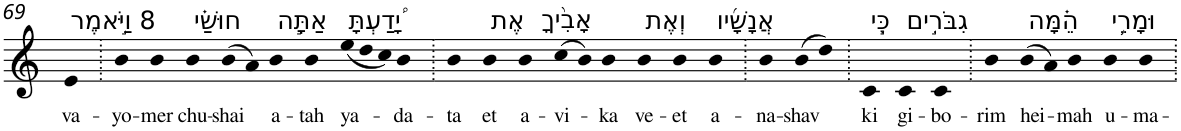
**kern	**text
*part1	*part1
*staff1	*staff1
*I"Piano	*
*I'Pno	*
!!LO:PB:g=z
*clefG2	*
*k[]	*
=69	=69
!LO:TX:a:t=8 וַיֹּ֣אמֶר	!
!	!LO:LY:b
4e	va-
=70.	=70.
!	!LO:LY:b
4b	-yo-
!	!LO:LY:b
4b	-mer
!LO:TX:a:t=חוּשַׁ֗י	!
!	!LO:LY:b
4b	chu-
!	!LO:LY:b
(>8b	-shai
8a)	.
!LO:TX:a:t=אַתָּ֣ה	!
!	!LO:LY:b
4b	a-
!	!LO:LY:b
4b	-tah
*Xtuplet	*
!LO:TX:a:t=יָ֠דַעְתָּ	!
!	!LO:LY:b
(<12ee	ya-
12dd	.
12cc)	.
!	!LO:LY:b
4b	-da-
=71.	=71.
!	!LO:LY:b
4b	-ta
!LO:TX:a:t=אֶת	!
!	!LO:LY:b
4b	et
!LO:TX:a:t=אָבִ֨יךָ	!
!	!LO:LY:b
4b	a-
!	!LO:LY:b
(>8cc	-vi-
8b)	.
!	!LO:LY:b
4b	-ka
!LO:TX:a:t=וְאֶת	!
!	!LO:LY:b
4b	ve-
!	!LO:LY:b
4b	-et
!LO:TX:a:t=אֲנָשָׁ֜יו	!
!	!LO:LY:b
4b	a-
=72.	=72.
!	!LO:LY:b
4b	-na-
!	!LO:LY:b
(>8b	-shav
8dd)	.
=73.	=73.
!LO:TX:a:t=כִּ֧י	!
!	!LO:LY:b
4c	ki
!LO:TX:a:t=גִבֹּרִ֣ים	!
!	!LO:LY:b
4c	gi-
!	!LO:LY:b
4c	-bo-
=74.	=74.
!	!LO:LY:b
4b	-rim
!LO:TX:a:t=הֵ֗מָּה	!
!	!LO:LY:b
(>8b	hei-
8a)	.
!	!LO:LY:b
4b	-mah
!LO:TX:a:t=וּמָרֵ֥י	!
!	!LO:LY:b
4b	u-
!	!LO:LY:b
4b	-ma-
=.	=.
*-	*-
